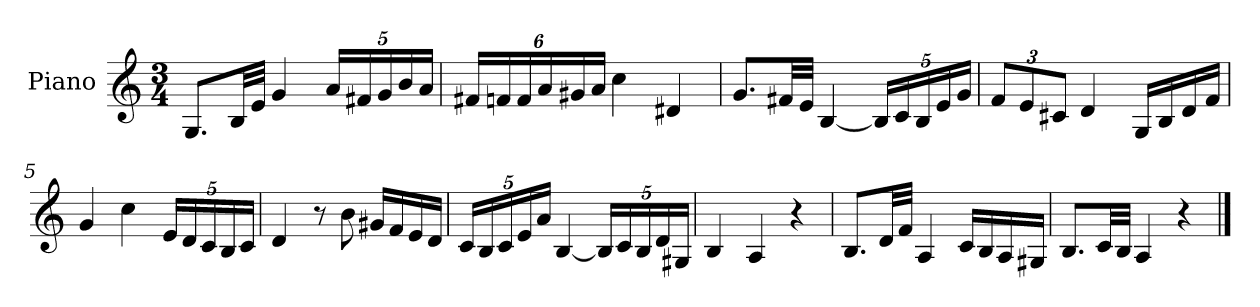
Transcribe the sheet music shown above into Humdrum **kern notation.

**kern
*part1
*staff1
*I"Piano
*I'Pno
*clefG2
*k[]
*M3/4
=1
8.G/L
32B/LL
32e/JJJ
4g/
20a/LL
20f#X/
20g/
20b/
20a/JJ
=2
24f#X/LL
24fn/
24f/
24a/
24g#X/
24a/JJ
4cc\
4d#X/
=3
8.g/L
32f#X/LL
32e/JJJ
[4B/
20B/LL]
20c/
20B/
20e/
20g/JJ
=4
12f/L
12e/
12c#X/J
4d/
16G/LL
16B/
16d/
16f/JJ
=5
4g/
4cc\
20e/LL
20d/
20c/
20B/
20c/JJ
=6
4d/
8r
8b\
16g#X/LL
16f/
16e/
16d/JJ
=7
20c/LL
20B/
20c/
20e/
20a/JJ
[4B/
20B/LL]
20c/
20B/
20d/
20G#X/JJ
=8
4B/
4A/
4r
=9
8.B/L
32d/LL
32f/JJJ
4A/
16c/LL
16B/
16A/
16G#X/JJ
=10
8.B/L
32c/LL
32B/JJJ
4A/
4r
==
*-
